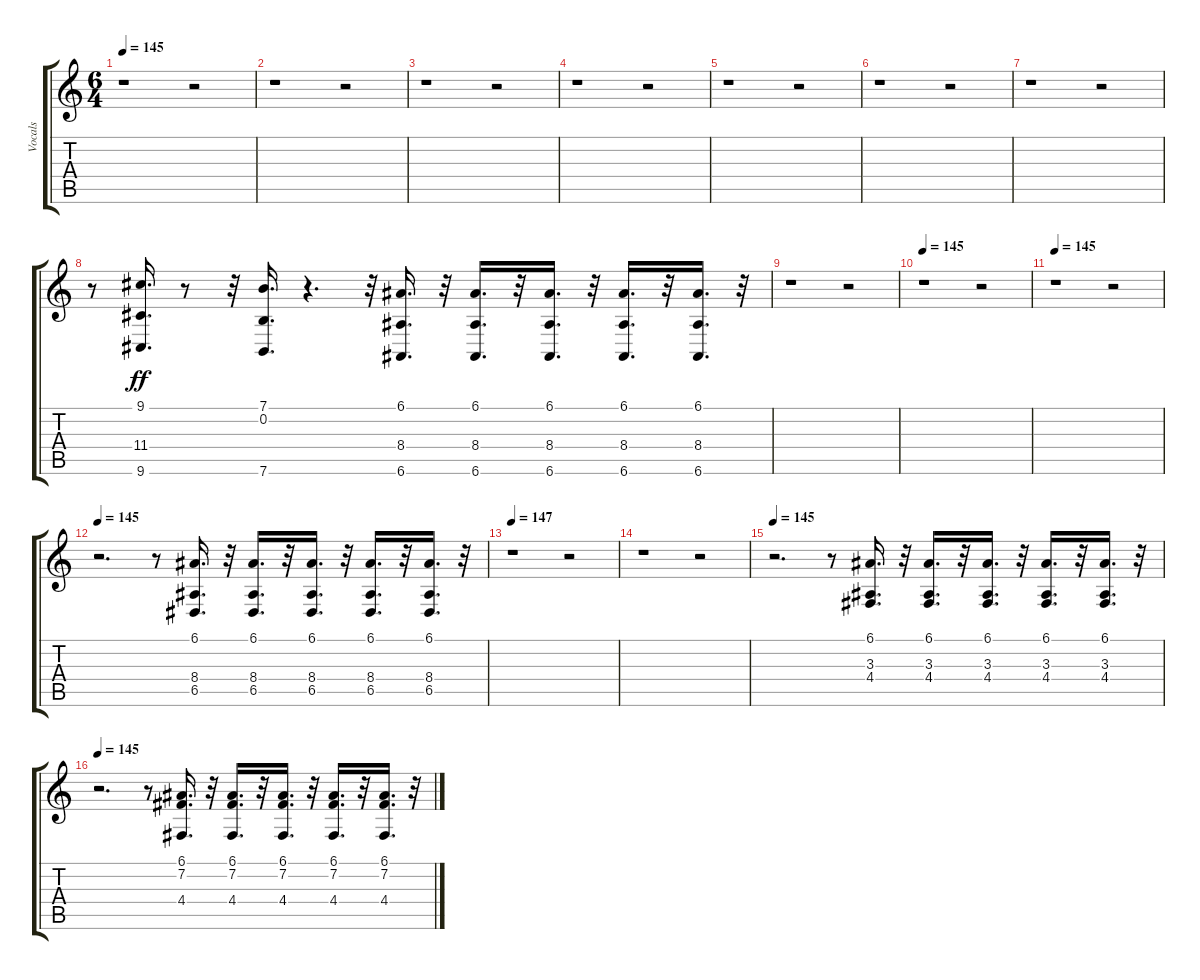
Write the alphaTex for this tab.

\track ("Vocals" "Vocals") {instrument oboe}
\staff {score tabs}
\tuning (E4 B3 G3 D3 A2 E2) {hide}
\ts (6 4)
\tempo 145
\clef g2
\ks c
r.1{dy ff} r.2 |
r.1 r.2 |
r.1 r.2 |
r.1 r.2 |
r.1 r.2 |
r.1 r.2 |
r.1 r.2 |
r.8 (9.1 11.4 9.6).16{d} r.8 r.32 (7.1 0.2 7.6).16{d} r.4{d} r.32 (6.1 8.4 6.6).16{d} r.32 (6.1 8.4 6.6).16{d} r.32 (6.1 8.4 6.6).16{d} r.32 (6.1 8.4 6.6).16{d} r.32 (6.1 8.4 6.6).16{d} r.32 |
r.1 r.2 |
\tempo 145
r.1 r.2 |
\tempo 145
r.1 r.2 |
\tempo 145
r.2{d} r.8 (6.1 8.4 6.5).16{d} r.32 (6.1 8.4 6.5).16{d} r.32 (6.1 8.4 6.5).16{d} r.32 (6.1 8.4 6.5).16{d} r.32 (6.1 8.4 6.5).16{d} r.32 |
\tempo 147
r.1 r.2 |
r.1 r.2 |
\tempo 145
r.2{d} r.8 (6.1 3.3 4.4).16{d} r.32 (6.1 3.3 4.4).16{d} r.32 (6.1 3.3 4.4).16{d} r.32 (6.1 3.3 4.4).16{d} r.32 (6.1 3.3 4.4).16{d} r.32 |
\tempo 145
r.2{d} r.8 (6.1 7.2 4.4).16{d} r.32 (6.1 7.2 4.4).16{d} r.32 (6.1 7.2 4.4).16{d} r.32 (6.1 7.2 4.4).16{d} r.32 (6.1 7.2 4.4).16{d} r.32
